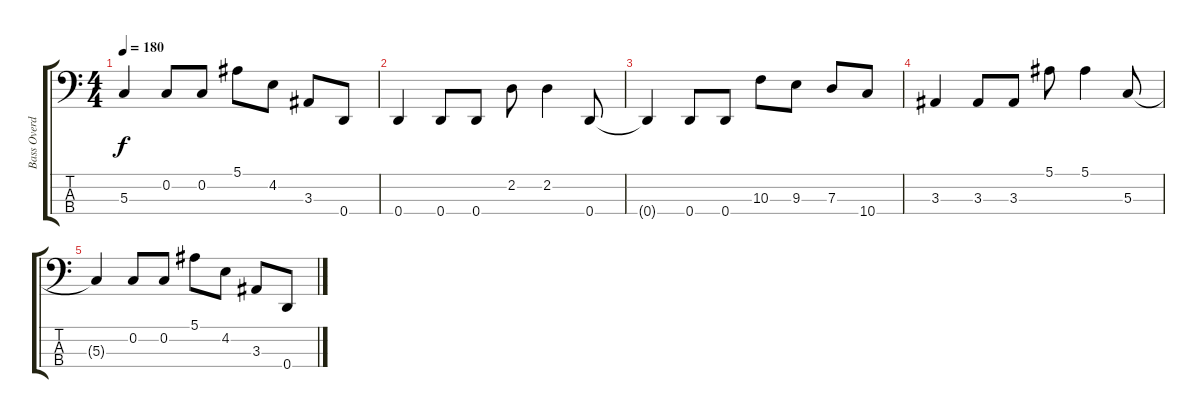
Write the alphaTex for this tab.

\track ("Bass Overdub" "Bass Overd") {instrument electricbassfinger}
\staff {score tabs}
\tuning (F2 C2 G1 D1) {hide}
\ts (4 4)
\tempo 180
\clef f4
\ks c
5.3{t}.4{dy f} 0.2.8 0.2.8 5.1.8 4.2.8 3.3.8 0.4.8 |
0.4.4 0.4.8 0.4.8 2.2.8 2.2.4 0.4.8 |
0.4{t}.4 0.4.8 0.4.8 10.3.8 9.3.8 7.3.8 10.4.8 |
3.3.4 3.3.8 3.3.8 5.1.8 5.1.4 5.3.8 |
5.3{t}.4 0.2.8 0.2.8 5.1.8 4.2.8 3.3.8 0.4.8
